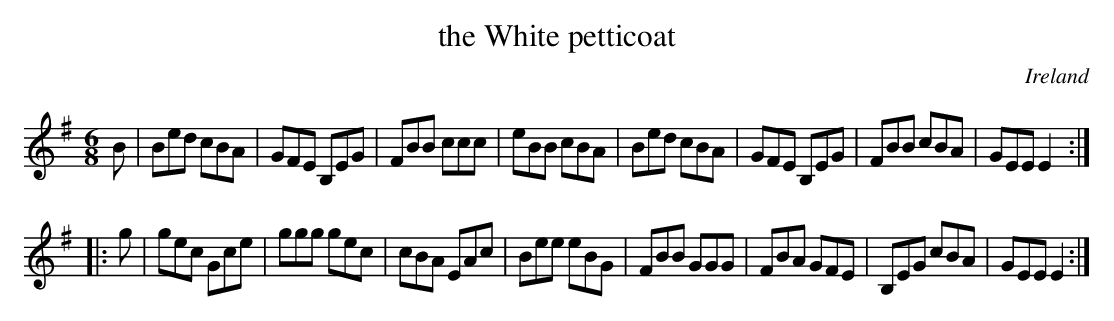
X:1
T:the White petticoat
O:Ireland
M:6/8
K:Em
B |\
Bed cBA | GFE B,EG | FBB ccc | eBB cBA |\
Bed cBA | GFE B,EG | FBB cBA | GEE E2 :|
|: g |\
gec Gce | ggg gec | cBA EAc | Bee eBG |\
FBB GGG | FBA GFE | B,EG cBA | GEE E2 :|
